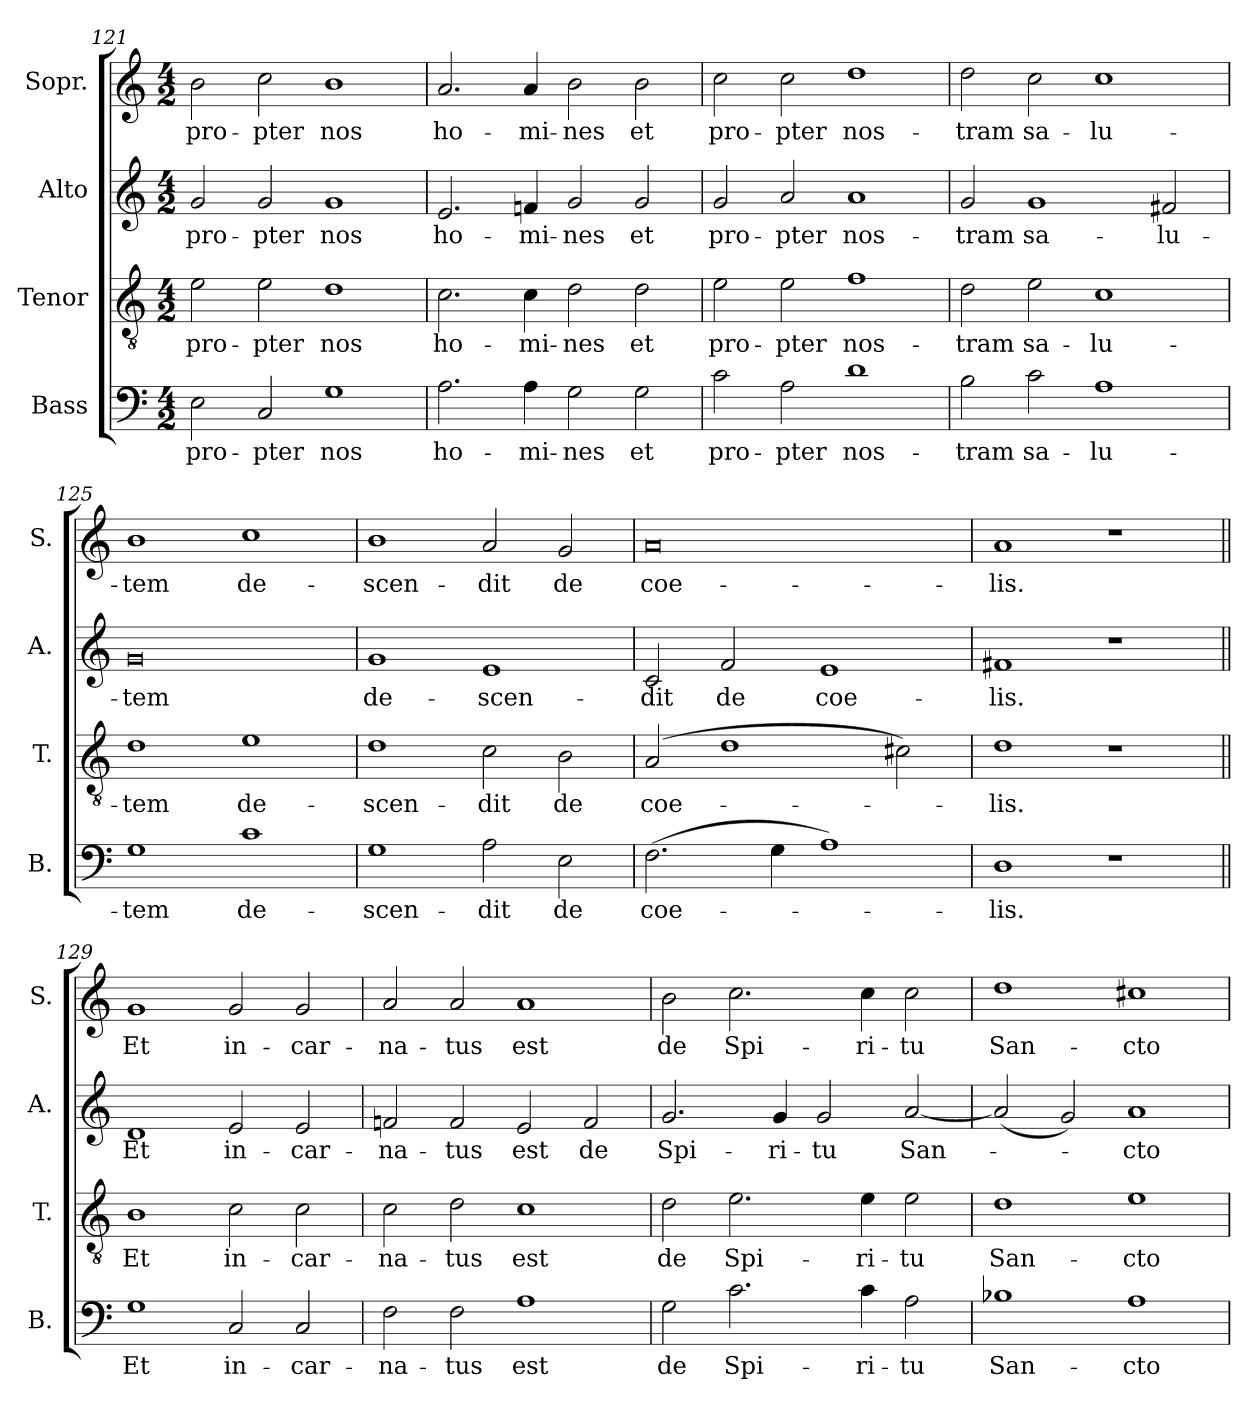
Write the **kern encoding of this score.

**kern	**text	**kern	**text	**kern	**text	**kern	**text
*part4	*part4	*part3	*part3	*part2	*part2	*part1	*part1
*staff4	*staff4	*staff3	*staff3	*staff2	*staff2	*staff1	*staff1
*I"Bass	*	*I"Tenor	*	*I"Alto	*	*I"Sopr.	*
*I'B.	*	*I'T.	*	*I'A.	*	*I'S.	*
*clefF4	*	*clefGv2	*	*clefG2	*	*clefG2	*
*	*	*ITrd7c12	*	*	*	*	*
*k[]	*	*k[]	*	*k[]	*	*k[]	*
*M4/2	*	*M4/2	*	*M4/2	*	*M4/2	*
=121	=121	=121	=121	=121	=121	=121	=121
2E\	pro-	2E\	pro-	2g/	pro-	2b\	pro-
2C/	-pter	2E\	-pter	2g/	-pter	2cc\	-pter
1G	nos	1D	nos	1g	nos	1b	nos
=122	=122	=122	=122	=122	=122	=122	=122
2.A\	ho-	2.C\	ho-	2.e/	ho-	2.a/	ho-
4A\	-mi-	4C\	-mi-	4fn/	-mi-	4a/	-mi-
2G\	-nes	2D\	-nes	2g/	-nes	2b\	-nes
2G\	et	2D\	et	2g/	et	2b\	et
=123	=123	=123	=123	=123	=123	=123	=123
2c\	pro-	2E\	pro-	2g/	pro-	2cc\	pro-
2A\	-pter	2E\	-pter	2a/	-pter	2cc\	-pter
1d	nos-	1F	nos-	1a	nos-	1dd	nos-
!!LO:PB:g=z
=124	=124	=124	=124	=124	=124	=124	=124
2B\	-tram	2D\	-tram	2g/	-tram	2dd\	-tram
2c\	sa-	2E\	sa-	1g	sa-	2cc\	sa-
1A	-lu-	1C	-lu-	.	.	1cc	-lu-
.	.	.	.	2f#X/	-lu-	.	.
=125	=125	=125	=125	=125	=125	=125	=125
1G	-tem	1D	-tem	0g	-tem	1b	-tem
1c	de-	1E	de-	.	.	1cc	de-
=126	=126	=126	=126	=126	=126	=126	=126
1G	-scen-	1D	-scen-	1g	de-	1b	-scen-
2A\	-dit	2C\	-dit	1e	-scen-	2a/	-dit
2E\	de	2BB\	de	.	.	2g/	de
=127	=127	=127	=127	=127	=127	=127	=127
(2.F\	coe-	(2AA/	coe-	2c/	-dit	0a	coe-
.	.	1D	.	2f/	de	.	.
4G\	.	.	.	.	.	.	.
1A)	.	.	.	1e	coe-	.	.
.	.	2C#X\)	.	.	.	.	.
=128	=128	=128	=128	=128	=128	=128	=128
1D	-lis.	1D	-lis.	1f#X	-lis.	1a	-lis.
1r	.	1r	.	1r	.	1r	.
=129||	=129||	=129||	=129||	=129||	=129||	=129||	=129||
*	*	*	*	*	*	*MM160	*
1G	Et	1BB	Et	1d	Et	1g	Et
2C/	in-	2C\	in-	2e/	in-	2g/	in-
2C/	-car-	2C\	-car-	2e/	-car-	2g/	-car-
=130	=130	=130	=130	=130	=130	=130	=130
2F\	-na-	2C\	-na-	2fn/	-na-	2a/	-na-
2F\	-tus	2D\	-tus	2f/	-tus	2a/	-tus
1A	est	1C	est	2e/	est	1a	est
.	.	.	.	2f/	de	.	.
=131	=131	=131	=131	=131	=131	=131	=131
2G\	de	2D\	de	2.g/	Spi-	2b\	de
2.c\	Spi-	2.E\	Spi-	.	.	2.cc\	Spi-
.	.	.	.	4g/	-ri-	.	.
.	.	.	.	2g/	-tu	.	.
4c\	-ri-	4E\	-ri-	.	.	4cc\	-ri-
2A\	-tu	2E\	-tu	[2a/	San-	2cc\	-tu
!!LO:LB:g=z
=132	=132	=132	=132	=132	=132	=132	=132
1B-X	San-	1D	San-	(2a/]	.	1dd	San-
.	.	.	.	2g/)	.	.	.
1A	-cto	1E	-cto	1a	-cto	1cc#X	-cto
=	=	=	=	=	=	=	=
*-	*-	*-	*-	*-	*-	*-	*-
